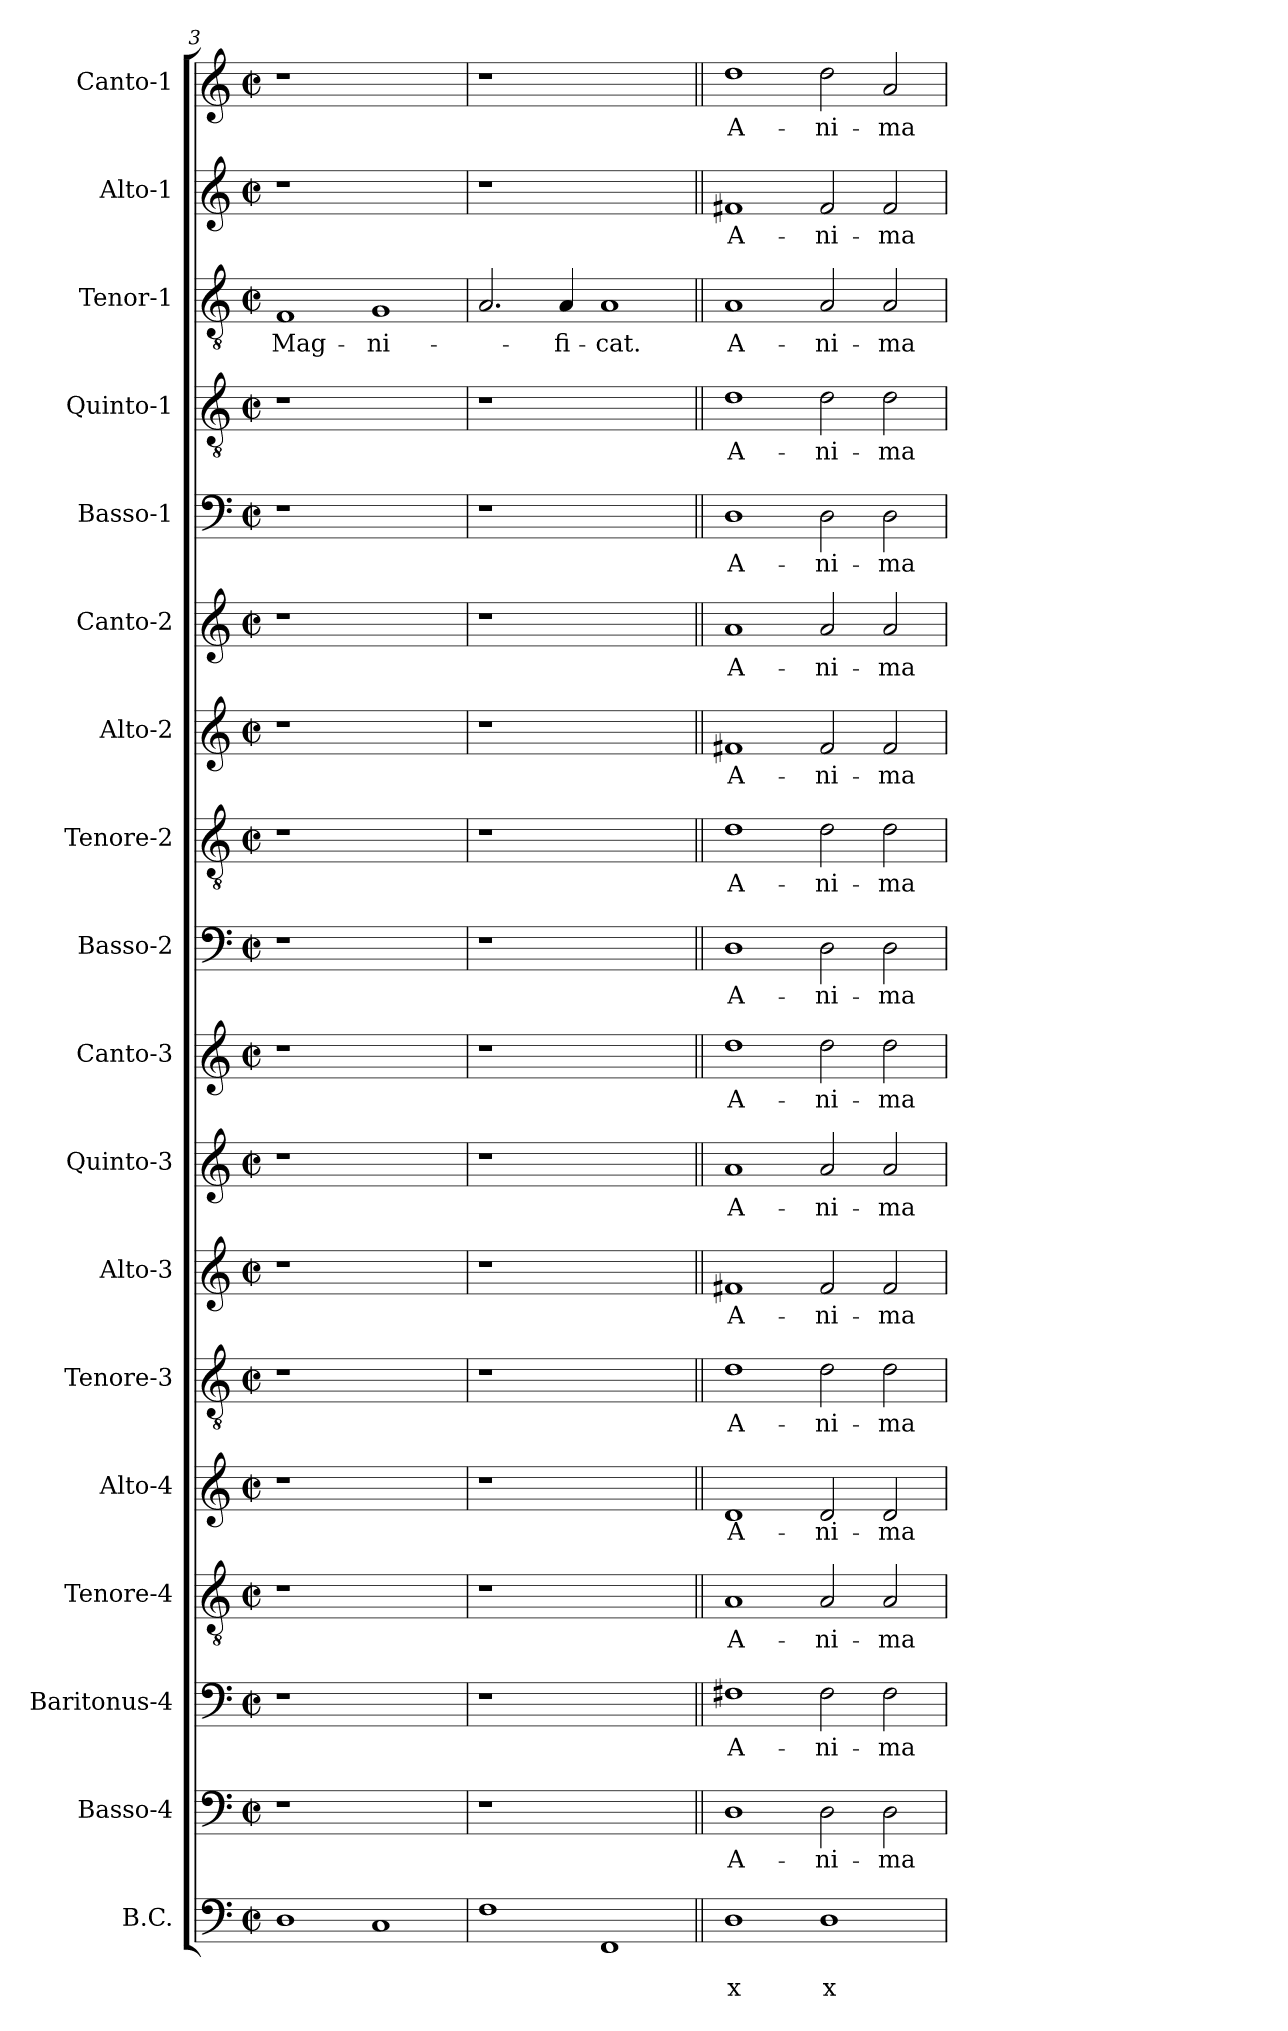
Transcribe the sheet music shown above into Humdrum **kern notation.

**kern	**text	**text	**kern	**text	**kern	**text	**kern	**text	**kern	**text	**kern	**text	**kern	**text	**kern	**text	**kern	**text	**kern	**text	**kern	**text	**kern	**text	**kern	**text	**kern	**text	**kern	**text	**kern	**text	**kern	**text	**kern	**text
*part18	*part18	*part18	*part17	*part17	*part16	*part16	*part15	*part15	*part14	*part14	*part13	*part13	*part12	*part12	*part11	*part11	*part10	*part10	*part9	*part9	*part8	*part8	*part7	*part7	*part6	*part6	*part5	*part5	*part4	*part4	*part3	*part3	*part2	*part2	*part1	*part1
*staff18	*staff18	*staff18	*staff17	*staff17	*staff16	*staff16	*staff15	*staff15	*staff14	*staff14	*staff13	*staff13	*staff12	*staff12	*staff11	*staff11	*staff10	*staff10	*staff9	*staff9	*staff8	*staff8	*staff7	*staff7	*staff6	*staff6	*staff5	*staff5	*staff4	*staff4	*staff3	*staff3	*staff2	*staff2	*staff1	*staff1
*I"B.C.	*	*	*I"Basso-4	*	*I"Baritonus-4	*	*I"Tenore-4	*	*I"Alto-4	*	*I"Tenore-3	*	*I"Alto-3	*	*I"Quinto-3	*	*I"Canto-3	*	*I"Basso-2	*	*I"Tenore-2	*	*I"Alto-2	*	*I"Canto-2	*	*I"Basso-1	*	*I"Quinto-1	*	*I"Tenor-1	*	*I"Alto-1	*	*I"Canto-1	*
*I'BC	*	*	*I'B4	*	*I'Br4	*	*I'T4	*	*I'A4	*	*I'T3	*	*I'A3	*	*I'Q3	*	*I'C3	*	*I'B2	*	*I'T2	*	*I'A2	*	*I'C2	*	*I'B1	*	*I'Q1	*	*I'T1	*	*I'A1	*	*I'C1	*
*clefF4	*	*	*clefF4	*	*clefF4	*	*clefGv2	*	*clefG2	*	*clefGv2	*	*clefG2	*	*clefG2	*	*clefG2	*	*clefF4	*	*clefGv2	*	*clefG2	*	*clefG2	*	*clefF4	*	*clefGv2	*	*clefGv2	*	*clefG2	*	*clefG2	*
*k[]	*	*	*k[]	*	*k[]	*	*k[]	*	*k[]	*	*k[]	*	*k[]	*	*k[]	*	*k[]	*	*k[]	*	*k[]	*	*k[]	*	*k[]	*	*k[]	*	*k[]	*	*k[]	*	*k[]	*	*k[]	*
*C:	*	*	*C:	*	*C:	*	*C:	*	*C:	*	*C:	*	*C:	*	*C:	*	*C:	*	*C:	*	*C:	*	*C:	*	*C:	*	*C:	*	*C:	*	*C:	*	*C:	*	*C:	*
*M2/2	*	*	*M2/2	*	*M2/2	*	*M2/2	*	*M2/2	*	*M2/2	*	*M2/2	*	*M2/2	*	*M2/2	*	*M2/2	*	*M2/2	*	*M2/2	*	*M2/2	*	*M2/2	*	*M2/2	*	*M2/2	*	*M2/2	*	*M2/2	*
*met(c|)	*	*	*met(c|)	*	*met(c|)	*	*met(c|)	*	*met(c|)	*	*met(c|)	*	*met(c|)	*	*met(c|)	*	*met(c|)	*	*met(c|)	*	*met(c|)	*	*met(c|)	*	*met(c|)	*	*met(c|)	*	*met(c|)	*	*met(c|)	*	*met(c|)	*	*met(c|)	*
=3X1	=3X1	=3X1	=3X1	=3X1	=3X1	=3X1	=3X1	=3X1	=3X1	=3X1	=3X1	=3X1	=3X1	=3X1	=3X1	=3X1	=3X1	=3X1	=3X1	=3X1	=3X1	=3X1	=3X1	=3X1	=3X1	=3X1	=3X1	=3X1	=3X1	=3X1	=3X1	=3X1	=3X1	=3X1	=3X1	=3X1
!	!	!	!	!	!	!	!	!	!	!	!	!	!	!	!	!	!	!	!	!	!	!	!	!	!	!	!	!	!	!	!	!LO:LY:b	!	!	!	!
1D	.	.	1r	.	1r	.	1r	.	1r	.	1r	.	1r	.	1r	.	1r	.	1r	.	1r	.	1r	.	1r	.	1r	.	1r	.	1F	Mag-	1r	.	1r	.
!	!	!	!	!	!	!	!	!	!	!	!	!	!	!	!	!	!	!	!	!	!	!	!	!	!	!	!	!	!	!	!	!LO:LY:b	!	!	!	!
1C	.	.	1ryy	.	1ryy	.	1ryy	.	1ryy	.	1ryy	.	1ryy	.	1ryy	.	1ryy	.	1ryy	.	1ryy	.	1ryy	.	1ryy	.	1ryy	.	1ryy	.	1G	-ni-	1ryy	.	1ryy	.
=4	=4	=4	=4	=4	=4	=4	=4	=4	=4	=4	=4	=4	=4	=4	=4	=4	=4	=4	=4	=4	=4	=4	=4	=4	=4	=4	=4	=4	=4	=4	=4	=4	=4	=4	=4	=4
1F	.	.	1r	.	1r	.	1r	.	1r	.	1r	.	1r	.	1r	.	1r	.	1r	.	1r	.	1r	.	1r	.	1r	.	1r	.	2.A/	.	1r	.	1r	.
!	!	!	!	!	!	!	!	!	!	!	!	!	!	!	!	!	!	!	!	!	!	!	!	!	!	!	!	!	!	!	!	!LO:LY:b	!	!	!	!
.	.	.	.	.	.	.	.	.	.	.	.	.	.	.	.	.	.	.	.	.	.	.	.	.	.	.	.	.	.	.	4A/	-fi-	.	.	.	.
!	!	!	!	!	!	!	!	!	!	!	!	!	!	!	!	!	!	!	!	!	!	!	!	!	!	!	!	!	!	!	!	!LO:LY:b	!	!	!	!
1FF	.	.	1ryy	.	1ryy	.	1ryy	.	1ryy	.	1ryy	.	1ryy	.	1ryy	.	1ryy	.	1ryy	.	1ryy	.	1ryy	.	1ryy	.	1ryy	.	1ryy	.	1A	-cat.	1ryy	.	1ryy	.
=5||	=5||	=5||	=5||	=5||	=5||	=5||	=5||	=5||	=5||	=5||	=5||	=5||	=5||	=5||	=5||	=5||	=5||	=5||	=5||	=5||	=5||	=5||	=5||	=5||	=5||	=5||	=5||	=5||	=5||	=5||	=5||	=5||	=5||	=5||	=5||	=5||
!	!	!LO:LY:b	!	!LO:LY:b	!	!LO:LY:b	!	!LO:LY:b	!	!LO:LY:b	!	!LO:LY:b	!	!LO:LY:b	!	!LO:LY:b	!	!LO:LY:b	!	!LO:LY:b	!	!LO:LY:b	!	!LO:LY:b	!	!LO:LY:b	!	!LO:LY:b	!	!LO:LY:b	!	!LO:LY:b	!	!LO:LY:b	!	!LO:LY:b
1D	.	x	1D	A-	1F#X	A-	1A	A-	1d	A-	1d	A-	1f#X	A-	1a	A-	1dd	A-	1D	A-	1d	A-	1f#X	A-	1a	A-	1D	A-	1d	A-	1A	A-	1f#X	A-	1dd	A-
!	!	!LO:LY:b	!	!LO:LY:b	!	!LO:LY:b	!	!LO:LY:b	!	!LO:LY:b	!	!LO:LY:b	!	!LO:LY:b	!	!LO:LY:b	!	!LO:LY:b	!	!LO:LY:b	!	!LO:LY:b	!	!LO:LY:b	!	!LO:LY:b	!	!LO:LY:b	!	!LO:LY:b	!	!LO:LY:b	!	!LO:LY:b	!	!LO:LY:b
1D	.	x	2D\	-ni-	2F#\	-ni-	2A/	-ni-	2d/	-ni-	2d\	-ni-	2f#/	-ni-	2a/	-ni-	2dd\	-ni-	2D\	-ni-	2d\	-ni-	2f#/	-ni-	2a/	-ni-	2D\	-ni-	2d\	-ni-	2A/	-ni-	2f#/	-ni-	2dd\	-ni-
!	!	!	!	!LO:LY:b	!	!LO:LY:b	!	!LO:LY:b	!	!LO:LY:b	!	!LO:LY:b	!	!LO:LY:b	!	!LO:LY:b	!	!LO:LY:b	!	!LO:LY:b	!	!LO:LY:b	!	!LO:LY:b	!	!LO:LY:b	!	!LO:LY:b	!	!LO:LY:b	!	!LO:LY:b	!	!LO:LY:b	!	!LO:LY:b
.	.	.	2D\	-ma	2F#\	-ma	2A/	-ma	2d/	-ma	2d\	-ma	2f#/	-ma	2a/	-ma	2dd\	-ma	2D\	-ma	2d\	-ma	2f#/	-ma	2a/	-ma	2D\	-ma	2d\	-ma	2A/	-ma	2f#/	-ma	2a/	-ma
=	=	=	=	=	=	=	=	=	=	=	=	=	=	=	=	=	=	=	=	=	=	=	=	=	=	=	=	=	=	=	=	=	=	=	=	=
*-	*-	*-	*-	*-	*-	*-	*-	*-	*-	*-	*-	*-	*-	*-	*-	*-	*-	*-	*-	*-	*-	*-	*-	*-	*-	*-	*-	*-	*-	*-	*-	*-	*-	*-	*-	*-
